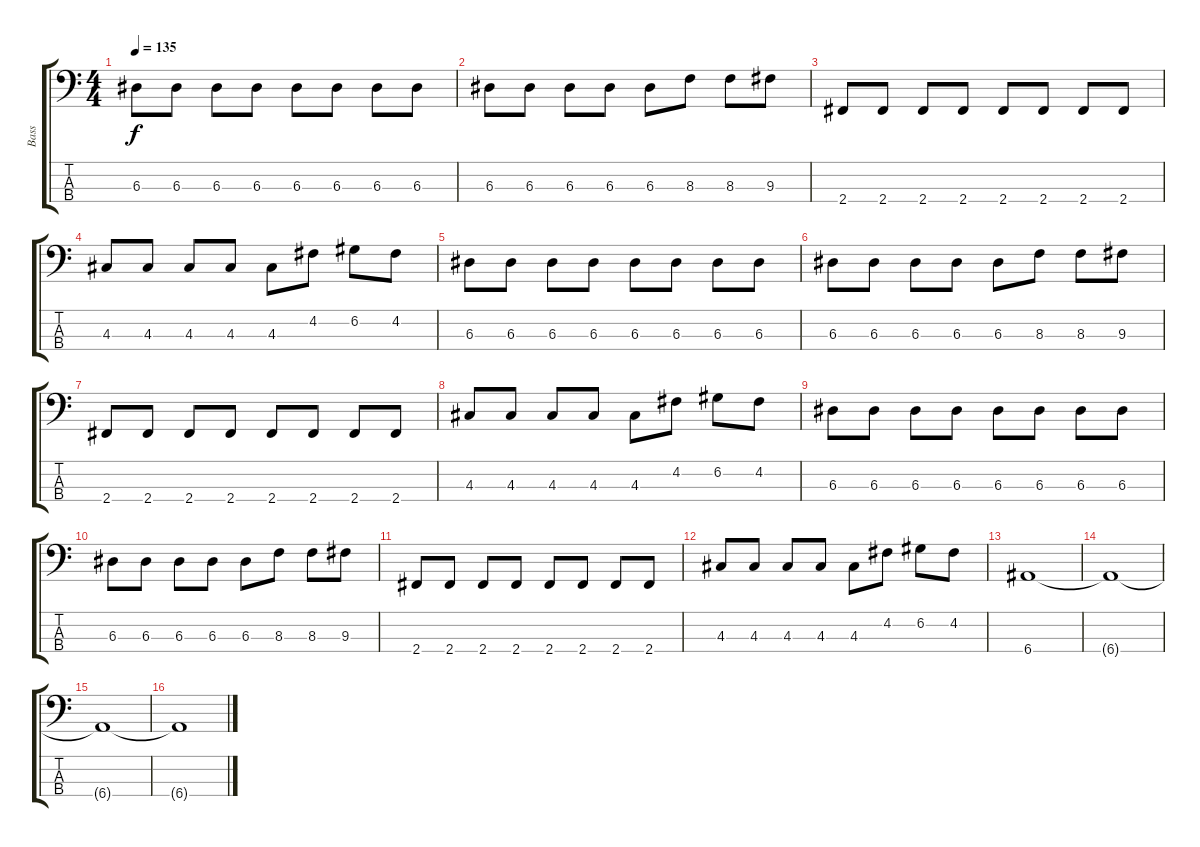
\track ("Bass" "Bass") {instrument electricbassfinger}
\staff {score tabs}
\tuning (G2 D2 A1 E1) {hide}
\ts (4 4)
\tempo 135
\clef f4
\ks c
6.3.8{dy f} 6.3.8 6.3.8 6.3.8 6.3.8 6.3.8 6.3.8 6.3.8 |
6.3.8 6.3.8 6.3.8 6.3.8 6.3.8 8.3.8 8.3.8 9.3.8 |
2.4.8 2.4.8 2.4.8 2.4.8 2.4.8 2.4.8 2.4.8 2.4.8 |
4.3.8 4.3.8 4.3.8 4.3.8 4.3.8 4.2.8 6.2.8 4.2.8 |
6.3.8 6.3.8 6.3.8 6.3.8 6.3.8 6.3.8 6.3.8 6.3.8 |
6.3.8 6.3.8 6.3.8 6.3.8 6.3.8 8.3.8 8.3.8 9.3.8 |
2.4.8 2.4.8 2.4.8 2.4.8 2.4.8 2.4.8 2.4.8 2.4.8 |
4.3.8 4.3.8 4.3.8 4.3.8 4.3.8 4.2.8 6.2.8 4.2.8 |
6.3.8 6.3.8 6.3.8 6.3.8 6.3.8 6.3.8 6.3.8 6.3.8 |
6.3.8 6.3.8 6.3.8 6.3.8 6.3.8 8.3.8 8.3.8 9.3.8 |
2.4.8 2.4.8 2.4.8 2.4.8 2.4.8 2.4.8 2.4.8 2.4.8 |
4.3.8 4.3.8 4.3.8 4.3.8 4.3.8 4.2.8 6.2.8 4.2.8 |
6.4.1 |
6.4{t}.1 |
6.4{t}.1 |
6.4{t}.1
